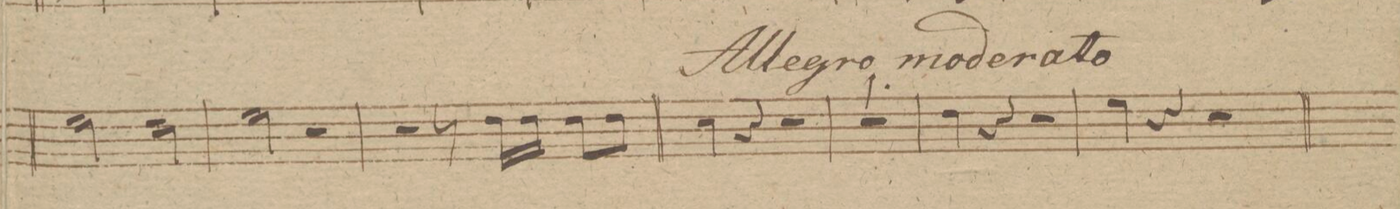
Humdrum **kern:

**kern	**dynam
*I"Clarino 1mo in E.	*
*clefG2	*
*k[f#c#g#d#]	*
*met(c)	*
*M4/4	*
2gg#\	.
2ff#\	.
=25	=25
2gg#\	.
2r	.
=26	=26
2r	.
8r	.
16ff#\LL	.
16ff#\JJ	.
8ff#\L	.
8ff#\J	.
=27||	=27||
4ee\	.
4r	.
2r	.
=28	=28
1r	.
=29	=29
4ff#\	.
4r	.
2r	.
=30	=30
4gg#\	.
4r	.
2r	.
=31	=31
*-	*-
